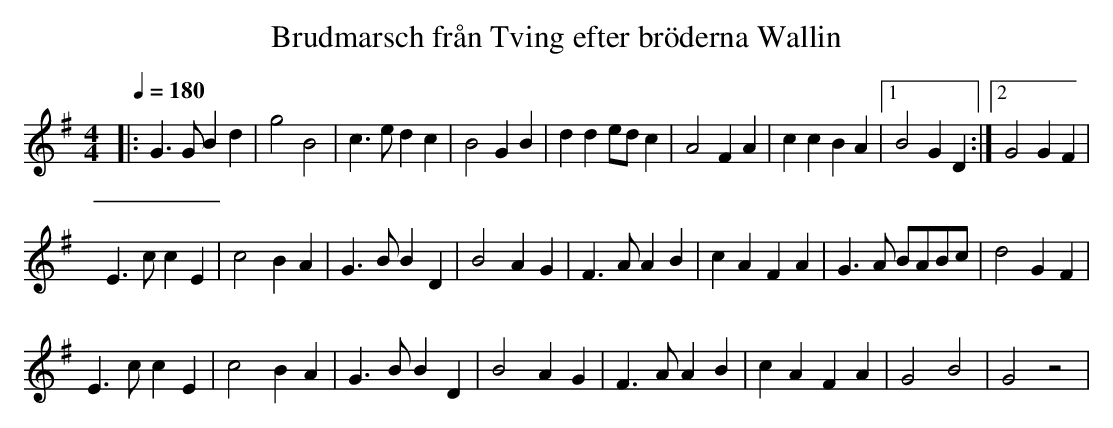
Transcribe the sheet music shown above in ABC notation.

X:1
T:Brudmarsch från Tving efter bröderna Wallin
M:4/4
L:1/4
K:G
Q:180
|: G3/2 G/2 B d | g2 B2 | c3/2 e/2 d c | B2 G B | d d e/2d/2 c | A2 F A | c c B A |1 B2 G D :|2 G2 G F |
E3/2 c/2 c E | c2 B A | G3/2 B/2 B D | B2 A G | F3/2 A/2 A B | c A F A | G3/2 A/2 B/2A/2B/2c/2 | d2 G F |
E3/2 c/2 c E | c2 B A | G3/2 B/2 B D | B2 A G | F3/2 A/2 A B | c A F A | G2 B2 | G2 z2 |
